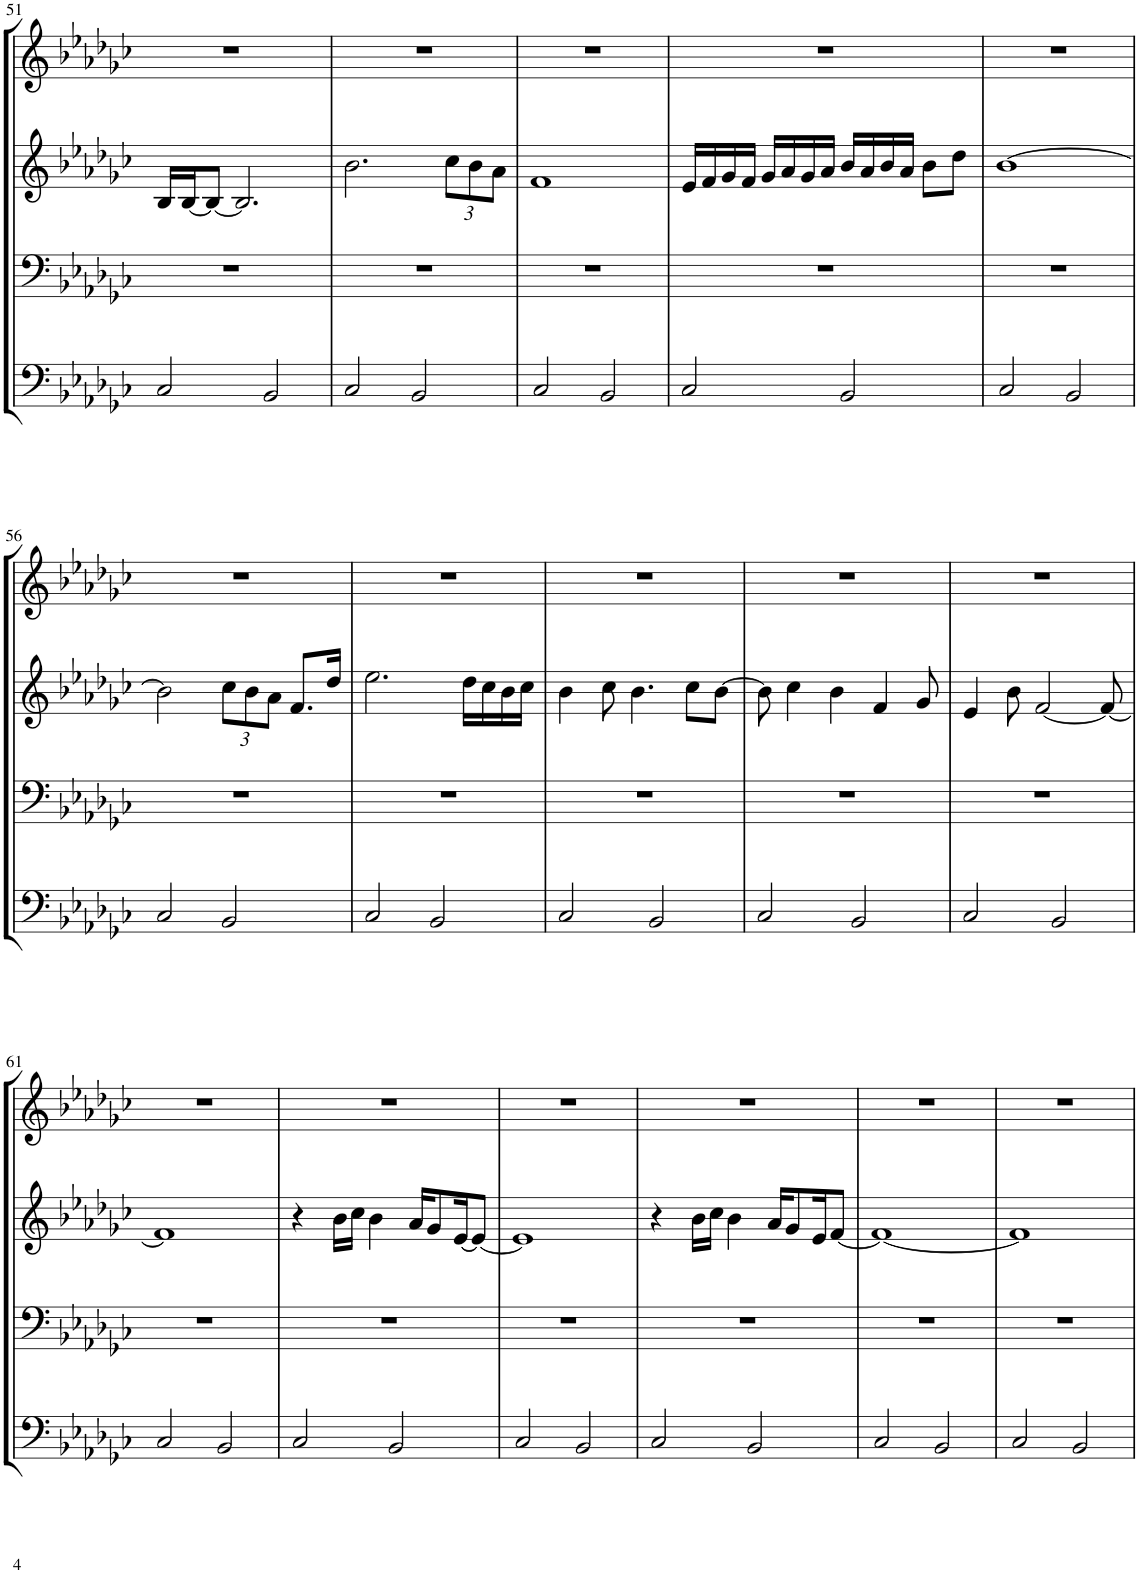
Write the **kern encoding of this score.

**kern	**kern	**kern	**kern
*part4	*part3	*part2	*part1
*staff4	*staff3	*staff2	*staff1
*I"Tuba	*I"Trombone	*I"Bb Trumpet 2	*I"Bb Trumpet 1
*I'Tba	*I'Trb	*I'Tpt	*I'Tpt
!!LO:PB:g=z
*clefF4	*clefF4	*clefG2	*clefG2
*	*	*ITrd1c2	*ITrd1c2
*k[b-e-a-d-g-c-]	*k[b-e-a-d-g-c-]	*k[b-e-a-d-g-c-]	*k[b-e-a-d-g-c-]
*M4/4	*M4/4	*M4/4	*M4/4
=51	=51	=51	=51
2C-/	1r	16B-/LL	1r
.	.	[16B-/J	.
.	.	8B-/J_	.
.	.	2.B-/]	.
2BB-/	.	.	.
=52	=52	=52	=52
2C-/	1r	2.b-\	1r
2BB-/	.	.	.
*	*	*Xbrackettup	*
.	.	12cc-\L	.
.	.	12b-\	.
.	.	12a-\J	.
=53	=53	=53	=53
2C-/	1r	1f	1r
2BB-/	.	.	.
=54	=54	=54	=54
2C-/	1r	16e-/LL	1r
.	.	16f/	.
.	.	16g-/	.
.	.	16f/JJ	.
.	.	16g-/LL	.
.	.	16a-/	.
.	.	16g-/	.
.	.	16a-/JJ	.
2BB-/	.	16b-/LL	.
.	.	16a-/	.
.	.	16b-/	.
.	.	16a-/JJ	.
.	.	8b-\L	.
.	.	8dd-\J	.
=55	=55	=55	=55
2C-/	1r	[1b-	1r
2BB-/	.	.	.
!!LO:LB:g=z
=56	=56	=56	=56
2C-/	1r	2b-\]	1r
2BB-/	.	12cc-\L	.
.	.	12b-\	.
.	.	12a-\J	.
.	.	8.f/L	.
.	.	16dd-/Jk	.
=57	=57	=57	=57
2C-/	1r	2.ee-\	1r
2BB-/	.	.	.
.	.	16dd-\LL	.
.	.	16cc-\	.
.	.	16b-\	.
.	.	16cc-\JJ	.
=58	=58	=58	=58
2C-/	1r	4b-\	1r
.	.	8cc-\	.
.	.	4.b-\	.
2BB-/	.	.	.
.	.	8cc-\L	.
.	.	[8b-\J	.
=59	=59	=59	=59
2C-/	1r	8b-\]	1r
.	.	4cc-\	.
.	.	4b-\	.
2BB-/	.	.	.
.	.	4f/	.
.	.	8g-/	.
=60	=60	=60	=60
2C-/	1r	4e-/	1r
.	.	8b-\	.
.	.	[2f/	.
2BB-/	.	.	.
.	.	8f/_	.
!!LO:LB:g=z
=61	=61	=61	=61
2C-/	1r	1f]	1r
2BB-/	.	.	.
=62	=62	=62	=62
2C-/	1r	4r	1r
.	.	16b-\LL	.
.	.	16cc-\JJ	.
.	.	4b-\	.
2BB-/	.	.	.
.	.	16a-/KL	.
.	.	8g-/	.
.	.	[16e-/K	.
.	.	8e-/J_	.
=63	=63	=63	=63
2C-/	1r	1e-]	1r
2BB-/	.	.	.
=64	=64	=64	=64
2C-/	1r	4r	1r
.	.	16b-\LL	.
.	.	16cc-\JJ	.
.	.	4b-\	.
2BB-/	.	.	.
.	.	16a-/KL	.
.	.	8g-/	.
.	.	16e-/K	.
.	.	[8f/J	.
=65	=65	=65	=65
2C-/	1r	1f_	1r
2BB-/	.	.	.
=66	=66	=66	=66
2C-/	1r	1f]	1r
2BB-/	.	.	.
=	=	=	=
*-	*-	*-	*-
